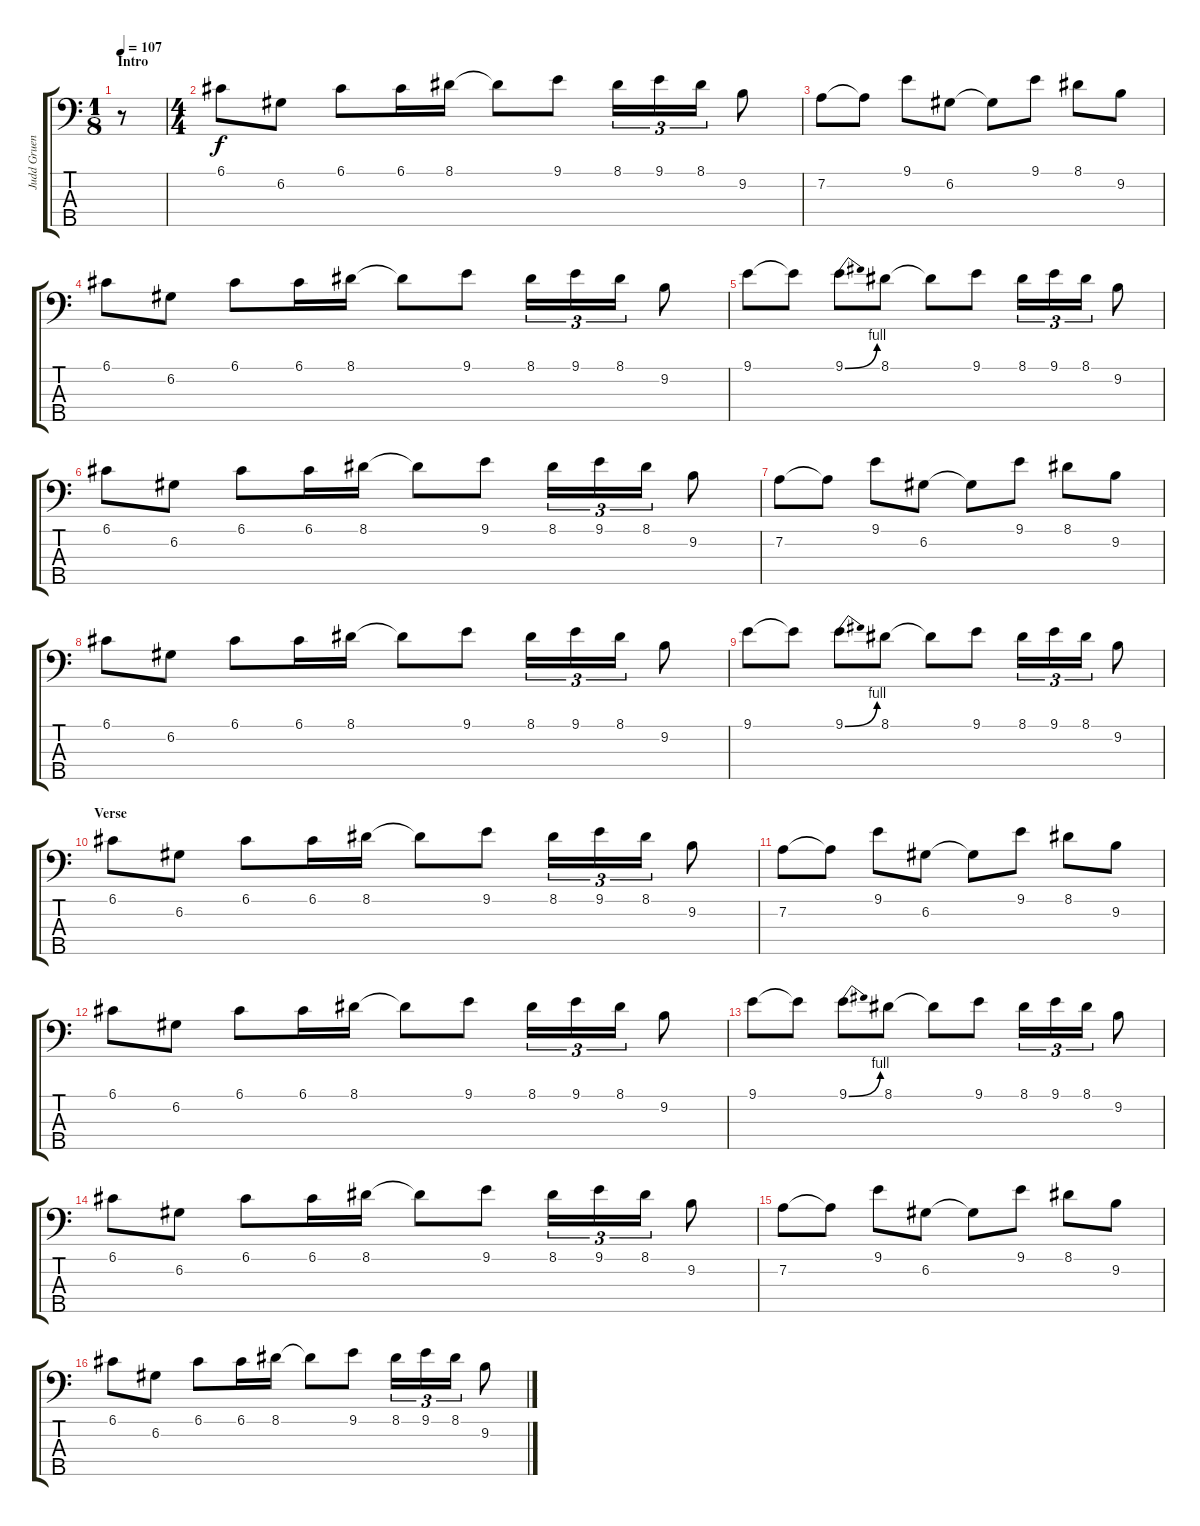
\track ("Judd Gruenbaum (Bass)" "Judd Gruen") {instrument electricbassfinger}
\staff {score tabs}
\tuning (G2 D2 A1 E1 B0) {hide}
\ts (1 8)
\section ("" "Intro")
\tempo 107
\clef f4
\ks c
r.8{dy f instrument electricbassfinger} |
\ts (4 4)
6.1.8 6.2.8 6.1.8 6.1.16 8.1.16 8.1{t}.8 9.1.8 8.1.16{tu (3 2)} 9.1.16{tu (3 2)} 8.1.16{tu (3 2)} 9.2.8 |
7.2.8 7.2{t}.8 9.1.8 6.2.8 6.2{t}.8 9.1.8 8.1.8 9.2.8 |
6.1.8 6.2.8 6.1.8 6.1.16 8.1.16 8.1{t}.8 9.1.8 8.1.16{tu (3 2)} 9.1.16{tu (3 2)} 8.1.16{tu (3 2)} 9.2.8 |
9.1.8 9.1{t}.8 9.1{be (bend 0 0 60 4)}.8 8.1.8 8.1{t}.8 9.1.8 8.1.16{tu (3 2)} 9.1.16{tu (3 2)} 8.1.16{tu (3 2)} 9.2.8 |
6.1.8 6.2.8 6.1.8 6.1.16 8.1.16 8.1{t}.8 9.1.8 8.1.16{tu (3 2)} 9.1.16{tu (3 2)} 8.1.16{tu (3 2)} 9.2.8 |
7.2.8 7.2{t}.8 9.1.8 6.2.8 6.2{t}.8 9.1.8 8.1.8 9.2.8 |
6.1.8 6.2.8 6.1.8 6.1.16 8.1.16 8.1{t}.8 9.1.8 8.1.16{tu (3 2)} 9.1.16{tu (3 2)} 8.1.16{tu (3 2)} 9.2.8 |
9.1.8 9.1{t}.8 9.1{be (bend 0 0 60 4)}.8 8.1.8 8.1{t}.8 9.1.8 8.1.16{tu (3 2)} 9.1.16{tu (3 2)} 8.1.16{tu (3 2)} 9.2.8 |
\section ("" "Verse")
6.1.8 6.2.8 6.1.8 6.1.16 8.1.16 8.1{t}.8 9.1.8 8.1.16{tu (3 2)} 9.1.16{tu (3 2)} 8.1.16{tu (3 2)} 9.2.8 |
7.2.8 7.2{t}.8 9.1.8 6.2.8 6.2{t}.8 9.1.8 8.1.8 9.2.8 |
6.1.8 6.2.8 6.1.8 6.1.16 8.1.16 8.1{t}.8 9.1.8 8.1.16{tu (3 2)} 9.1.16{tu (3 2)} 8.1.16{tu (3 2)} 9.2.8 |
9.1.8 9.1{t}.8 9.1{be (bend 0 0 60 4)}.8 8.1.8 8.1{t}.8 9.1.8 8.1.16{tu (3 2)} 9.1.16{tu (3 2)} 8.1.16{tu (3 2)} 9.2.8 |
6.1.8 6.2.8 6.1.8 6.1.16 8.1.16 8.1{t}.8 9.1.8 8.1.16{tu (3 2)} 9.1.16{tu (3 2)} 8.1.16{tu (3 2)} 9.2.8 |
7.2.8 7.2{t}.8 9.1.8 6.2.8 6.2{t}.8 9.1.8 8.1.8 9.2.8 |
6.1.8 6.2.8 6.1.8 6.1.16 8.1.16 8.1{t}.8 9.1.8 8.1.16{tu (3 2)} 9.1.16{tu (3 2)} 8.1.16{tu (3 2)} 9.2.8
